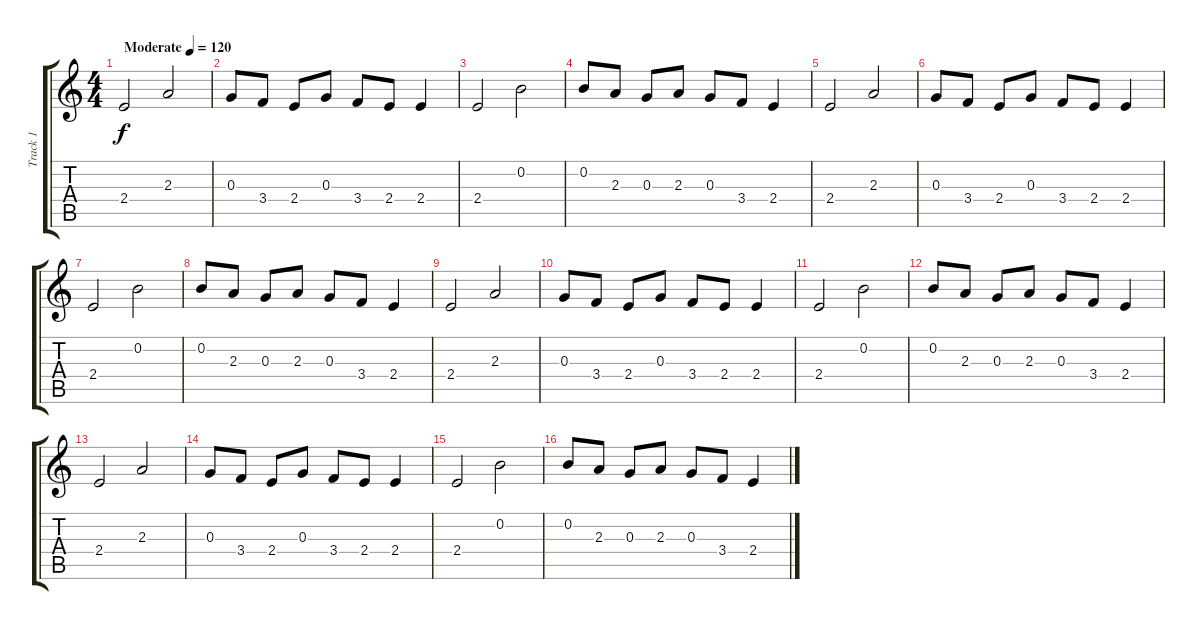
\track ("Track 1" "Track 1") {instrument electricguitarmuted}
\staff {score tabs}
\tuning (E4 B3 G3 D3 A2 E2) {hide}
\ts (4 4)
\tempo (120 "Moderate")
\clef g2
\ks c
2.4.2{dy f instrument electricguitarmuted} 2.3.2 |
0.3.8 3.4.8 2.4.8 0.3.8 3.4.8 2.4.8 2.4.4 |
2.4.2 0.2.2 |
0.2.8 2.3.8 0.3.8 2.3.8 0.3.8 3.4.8 2.4.4 |
2.4.2 2.3.2 |
0.3.8 3.4.8 2.4.8 0.3.8 3.4.8 2.4.8 2.4.4 |
2.4.2 0.2.2 |
0.2.8 2.3.8 0.3.8 2.3.8 0.3.8 3.4.8 2.4.4 |
2.4.2 2.3.2 |
0.3.8 3.4.8 2.4.8 0.3.8 3.4.8 2.4.8 2.4.4 |
2.4.2 0.2.2 |
0.2.8 2.3.8 0.3.8 2.3.8 0.3.8 3.4.8 2.4.4 |
2.4.2 2.3.2 |
0.3.8 3.4.8 2.4.8 0.3.8 3.4.8 2.4.8 2.4.4 |
2.4.2 0.2.2 |
0.2.8 2.3.8 0.3.8 2.3.8 0.3.8 3.4.8 2.4.4
